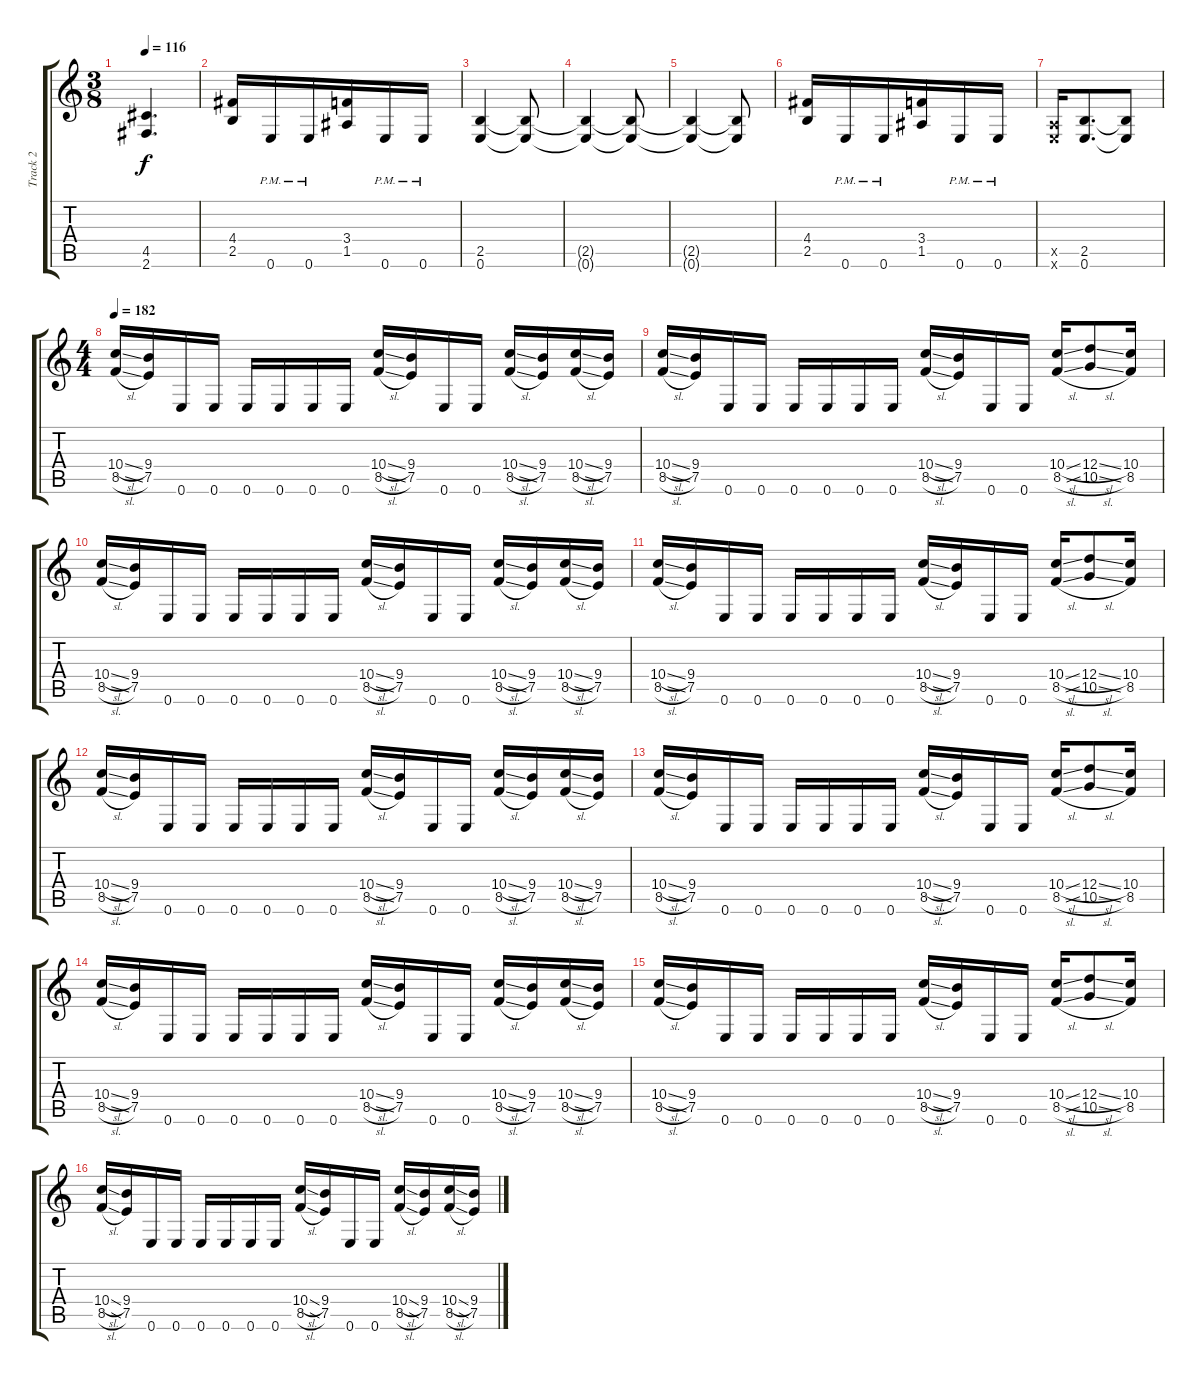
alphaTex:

\track ("Track 2" "Track 2") {instrument distortionguitar bank 255}
\staff {score tabs}
\tuning (E4 B3 G3 D3 A2 E2) {hide}
\ts (3 8)
\tempo 116
\clef g2
\ks c
(4.5{t} 2.6{t}).4{d dy f} |
(4.4 2.5).16 0.6{pm}.16 0.6{pm}.16 (3.4 1.5).16 0.6{pm}.16 0.6{pm}.16 |
(2.5 0.6).4 (2.5{t} 0.6{t}).8 |
(2.5{t} 0.6{t}).4 (2.5{t} 0.6{t}).8 |
(2.5{t} 0.6{t}).4 (2.5{t} 0.6{t}).8 |
(4.4 2.5).16 0.6{pm}.16 0.6{pm}.16 (3.4 1.5).16 0.6{pm}.16 0.6{pm}.16 |
(0.5{x} 0.6{x}).16 (2.5 0.6).8{d} (2.5{t} 0.6{t}).8 |
\ts (4 4)
\tempo 182
(10.4{sl} 8.5{sl}).16 (9.4 7.5).16 0.6.16 0.6.16 0.6.16 0.6.16 0.6.16 0.6.16 (10.4{sl} 8.5{sl}).16 (9.4 7.5).16 0.6.16 0.6.16 (10.4{sl} 8.5{sl}).16 (9.4 7.5).16 (10.4{sl} 8.5{sl}).16 (9.4 7.5).16 |
(10.4{sl} 8.5{sl}).16 (9.4 7.5).16 0.6.16 0.6.16 0.6.16 0.6.16 0.6.16 0.6.16 (10.4{sl} 8.5{sl}).16 (9.4 7.5).16 0.6.16 0.6.16 (10.4{sl} 8.5{sl}).16 (12.4{sl} 10.5{sl}).8 (10.4 8.5).16 |
(10.4{sl} 8.5{sl}).16 (9.4 7.5).16 0.6.16 0.6.16 0.6.16 0.6.16 0.6.16 0.6.16 (10.4{sl} 8.5{sl}).16 (9.4 7.5).16 0.6.16 0.6.16 (10.4{sl} 8.5{sl}).16 (9.4 7.5).16 (10.4{sl} 8.5{sl}).16 (9.4 7.5).16 |
(10.4{sl} 8.5{sl}).16 (9.4 7.5).16 0.6.16 0.6.16 0.6.16 0.6.16 0.6.16 0.6.16 (10.4{sl} 8.5{sl}).16 (9.4 7.5).16 0.6.16 0.6.16 (10.4{sl} 8.5{sl}).16 (12.4{sl} 10.5{sl}).8 (10.4 8.5).16 |
(10.4{sl} 8.5{sl}).16 (9.4 7.5).16 0.6.16 0.6.16 0.6.16 0.6.16 0.6.16 0.6.16 (10.4{sl} 8.5{sl}).16 (9.4 7.5).16 0.6.16 0.6.16 (10.4{sl} 8.5{sl}).16 (9.4 7.5).16 (10.4{sl} 8.5{sl}).16 (9.4 7.5).16 |
(10.4{sl} 8.5{sl}).16 (9.4 7.5).16 0.6.16 0.6.16 0.6.16 0.6.16 0.6.16 0.6.16 (10.4{sl} 8.5{sl}).16 (9.4 7.5).16 0.6.16 0.6.16 (10.4{sl} 8.5{sl}).16 (12.4{sl} 10.5{sl}).8 (10.4 8.5).16 |
(10.4{sl} 8.5{sl}).16 (9.4 7.5).16 0.6.16 0.6.16 0.6.16 0.6.16 0.6.16 0.6.16 (10.4{sl} 8.5{sl}).16 (9.4 7.5).16 0.6.16 0.6.16 (10.4{sl} 8.5{sl}).16 (9.4 7.5).16 (10.4{sl} 8.5{sl}).16 (9.4 7.5).16 |
(10.4{sl} 8.5{sl}).16 (9.4 7.5).16 0.6.16 0.6.16 0.6.16 0.6.16 0.6.16 0.6.16 (10.4{sl} 8.5{sl}).16 (9.4 7.5).16 0.6.16 0.6.16 (10.4{sl} 8.5{sl}).16 (12.4{sl} 10.5{sl}).8 (10.4 8.5).16 |
(10.4{sl} 8.5{sl}).16 (9.4 7.5).16 0.6.16 0.6.16 0.6.16 0.6.16 0.6.16 0.6.16 (10.4{sl} 8.5{sl}).16 (9.4 7.5).16 0.6.16 0.6.16 (10.4{sl} 8.5{sl}).16 (9.4 7.5).16 (10.4{sl} 8.5{sl}).16 (9.4 7.5).16
